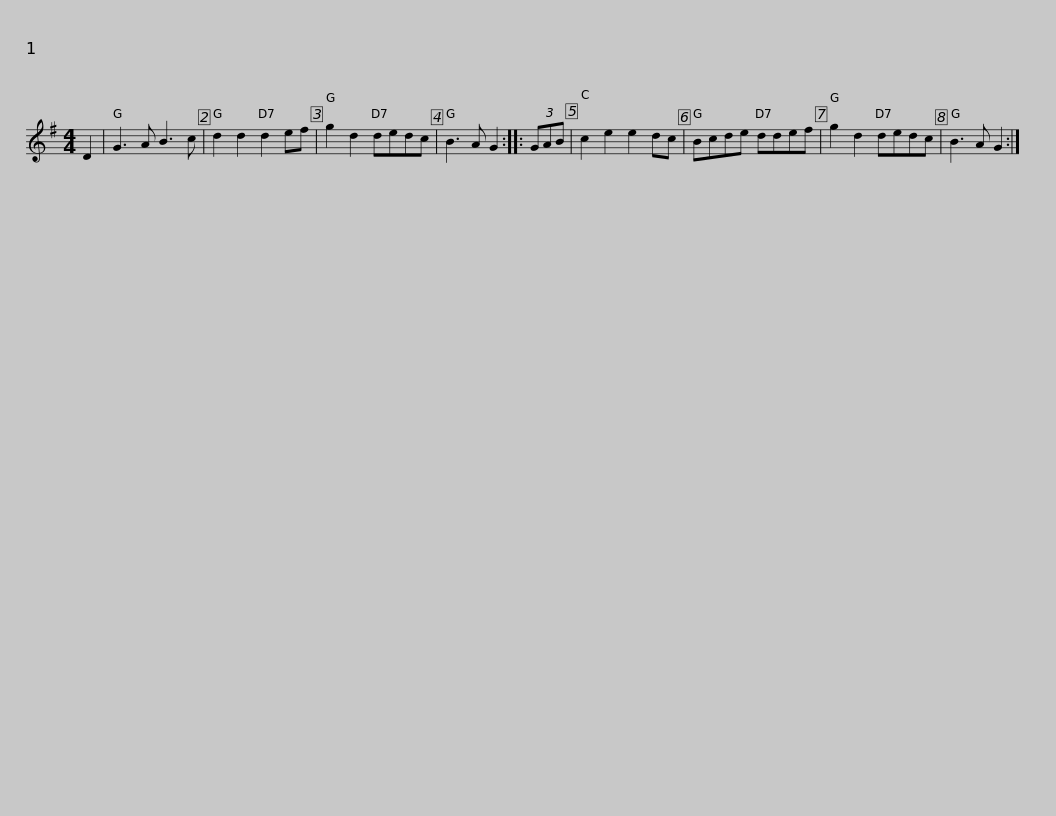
X:1
L:1/8
M:4/4
I:linebreak $
K:G
V:1 treble
V:1
 D2 | G3 A B3 c | d2 d2 d2 ef | g2 d2 dedc | B3 A G2 :: %5
 (3GAB | c2 e2 e2 dc | Bcde ddef |$ g2 d2 dedc | B3 A G2 :| %10
